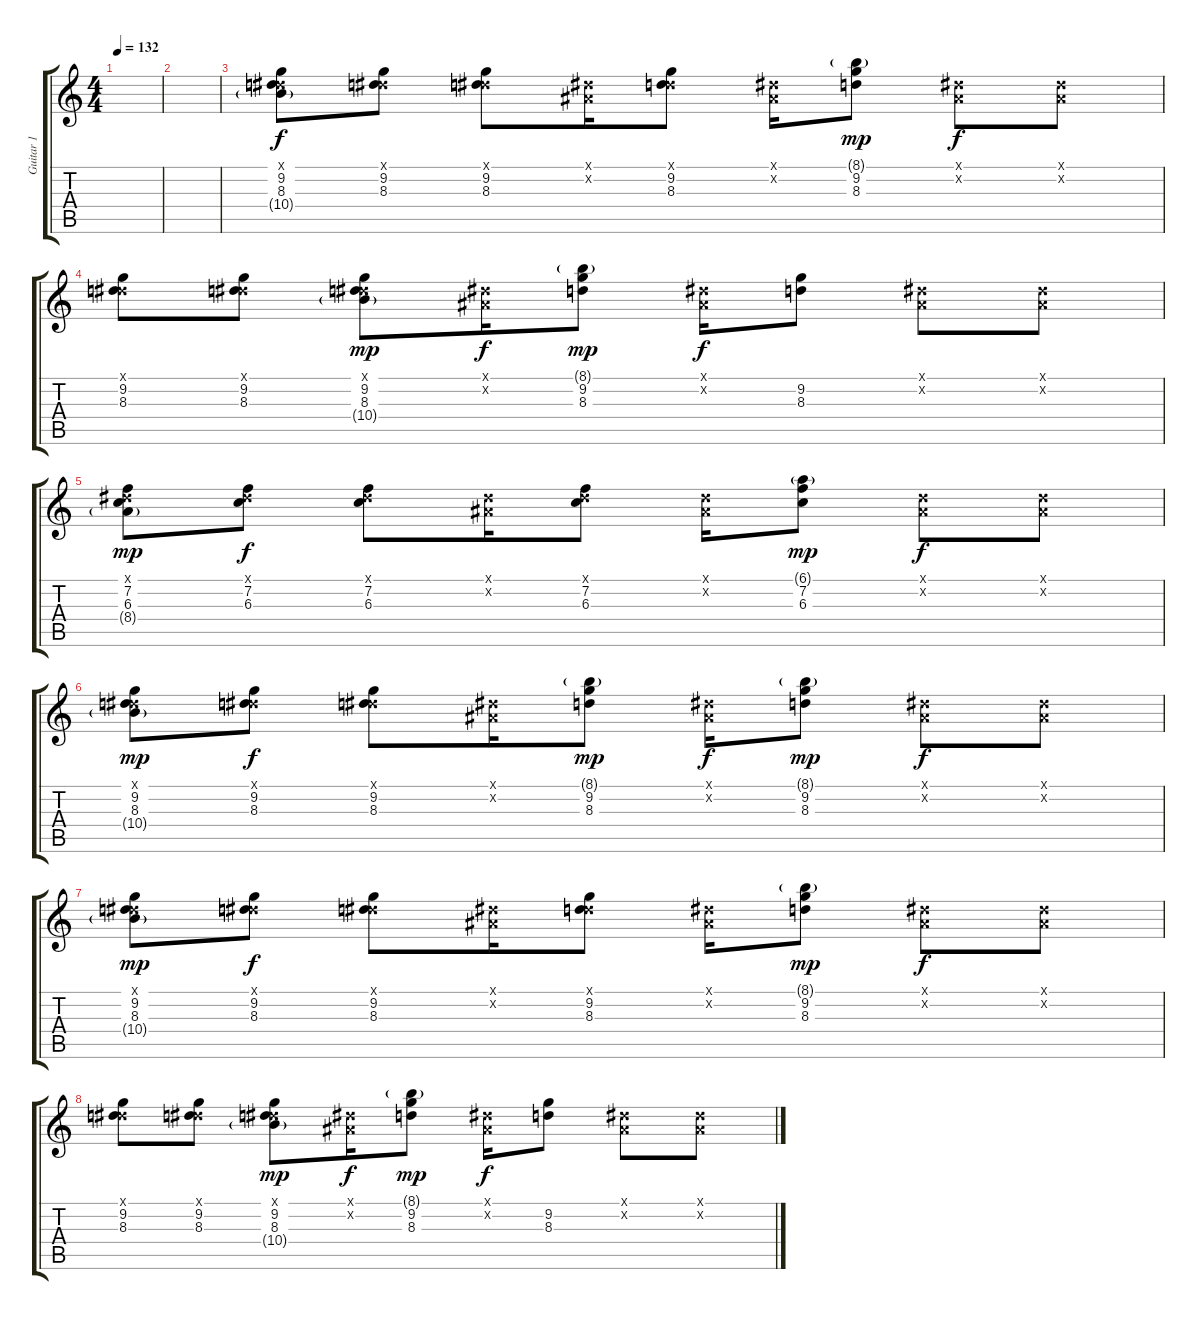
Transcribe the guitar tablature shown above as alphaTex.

\track ("Guitar 1" "Guitar 1") {instrument electricguitarmuted}
\staff {score tabs}
\tuning (Eb4 Bb3 Gb3 Db3 Ab2 Eb2) {hide}
\ts (4 4)
\tempo 132
\clef g2
\ks c
|
|
(0.1{x} 9.2 8.3 10.4{g}).8 (0.1{x} 9.2 8.3).8{dy f} (0.1{x} 9.2 8.3).8 (0.1{x} 0.2{x}).16 (0.1{x} 9.2 8.3).8 (0.1{x} 0.2{x}).16 (8.1{g} 9.2 8.3).8{dy mp} (0.1{x} 0.2{x}).8{dy f} (0.1{x} 0.2{x}).8 |
(0.1{x} 9.2 8.3).8 (0.1{x} 9.2 8.3).8 (0.1{x} 9.2 8.3 10.4{g}).8{dy mp} (0.1{x} 0.2{x}).16{dy f} (8.1{g} 9.2 8.3).8{dy mp} (0.1{x} 0.2{x}).16{dy f} (9.2 8.3).8 (0.1{x} 0.2{x}).8 (0.1{x} 0.2{x}).8 |
(0.1{x} 7.2 6.3 8.4{g}).8{dy mp} (0.1{x} 7.2 6.3).8{dy f} (0.1{x} 7.2 6.3).8 (0.1{x} 0.2{x}).16 (0.1{x} 7.2 6.3).8 (0.1{x} 0.2{x}).16 (6.1{g} 7.2 6.3).8{dy mp} (0.1{x} 0.2{x}).8{dy f} (0.1{x} 0.2{x}).8 |
(0.1{x} 9.2 8.3 10.4{g}).8{dy mp} (0.1{x} 9.2 8.3).8{dy f} (0.1{x} 9.2 8.3).8 (0.1{x} 0.2{x}).16 (8.1{g} 9.2 8.3).8{dy mp} (0.1{x} 0.2{x}).16{dy f} (8.1{g} 9.2 8.3).8{dy mp} (0.1{x} 0.2{x}).8{dy f} (0.1{x} 0.2{x}).8 |
(0.1{x} 9.2 8.3 10.4{g}).8{dy mp} (0.1{x} 9.2 8.3).8{dy f} (0.1{x} 9.2 8.3).8 (0.1{x} 0.2{x}).16 (0.1{x} 9.2 8.3).8 (0.1{x} 0.2{x}).16 (8.1{g} 9.2 8.3).8{dy mp} (0.1{x} 0.2{x}).8{dy f} (0.1{x} 0.2{x}).8 |
(0.1{x} 9.2 8.3).8 (0.1{x} 9.2 8.3).8 (0.1{x} 9.2 8.3 10.4{g}).8{dy mp} (0.1{x} 0.2{x}).16{dy f} (8.1{g} 9.2 8.3).8{dy mp} (0.1{x} 0.2{x}).16{dy f} (9.2 8.3).8 (0.1{x} 0.2{x}).8 (0.1{x} 0.2{x}).8
